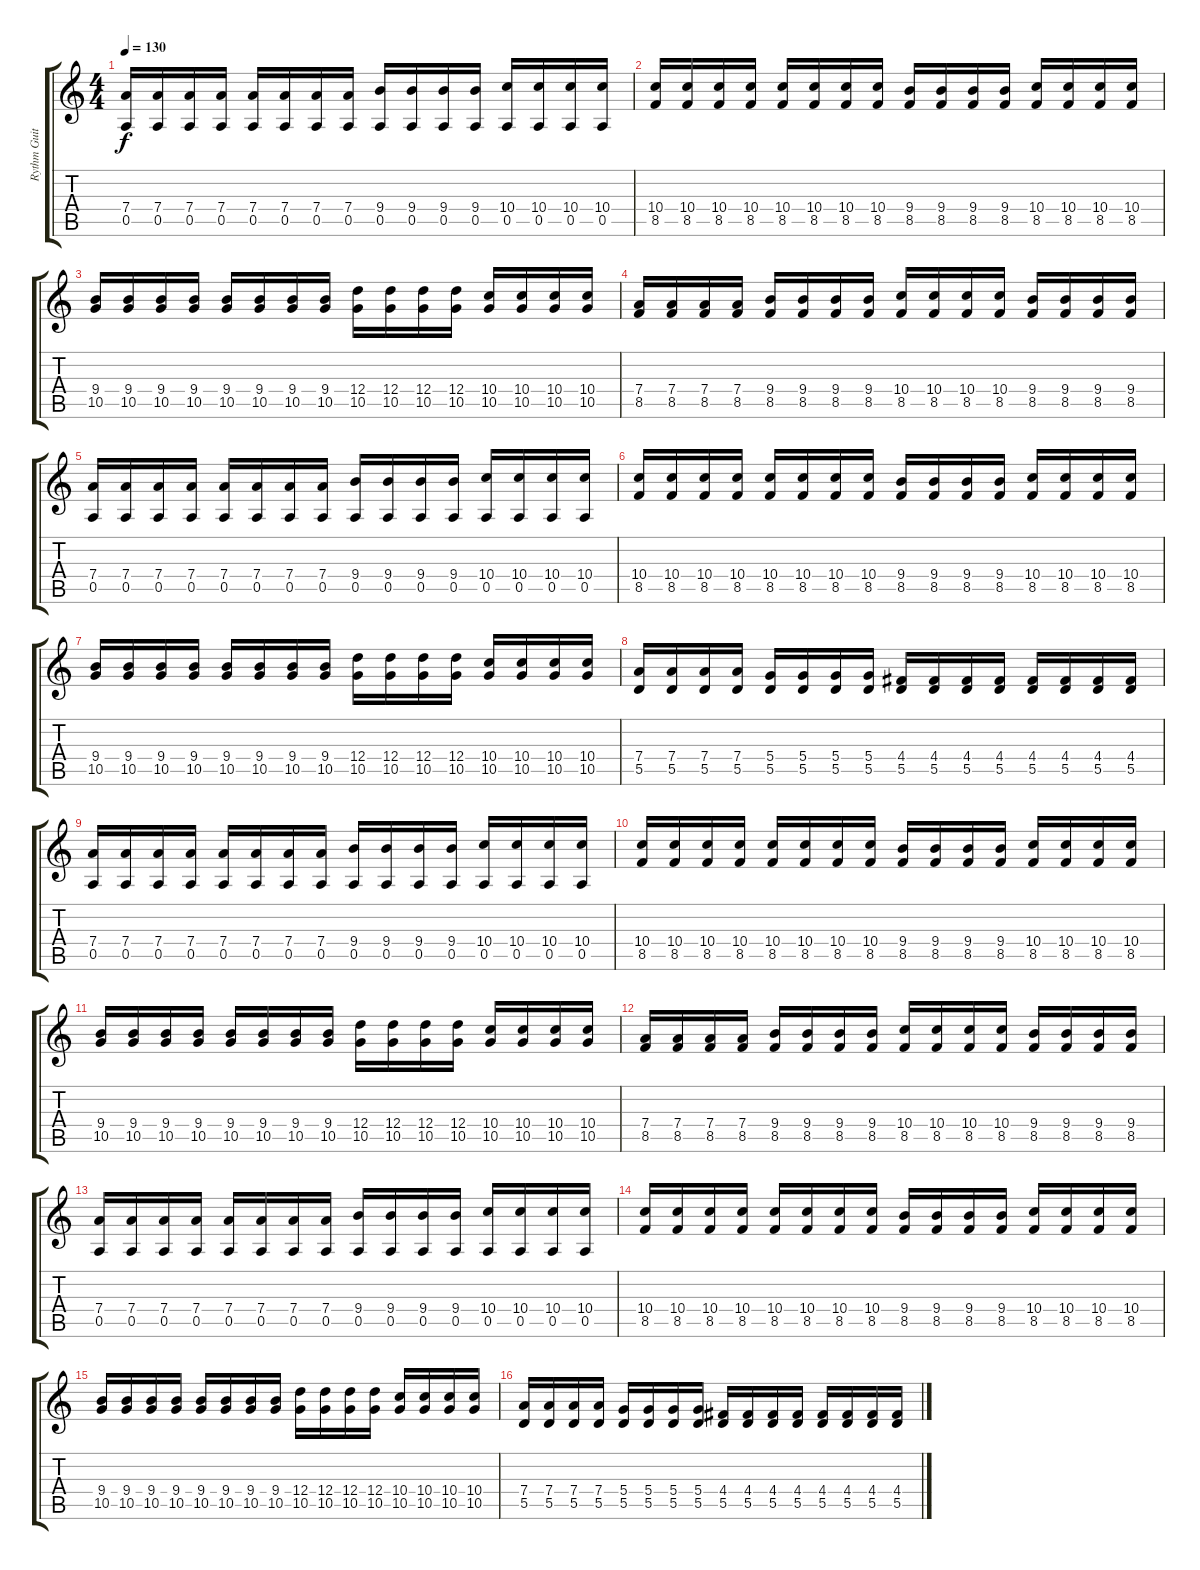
\track ("Rythm Guitar 1" "Rythm Guit") {instrument distortionguitar}
\staff {score tabs}
\tuning (E4 B3 G3 D3 A2 E2) {hide}
\ts (4 4)
\tempo 130
\clef g2
\ks c
(7.4 0.5).16{dy f} (7.4 0.5).16 (7.4 0.5).16 (7.4 0.5).16 (7.4 0.5).16 (7.4 0.5).16 (7.4 0.5).16 (7.4 0.5).16 (9.4 0.5).16 (9.4 0.5).16 (9.4 0.5).16 (9.4 0.5).16 (10.4 0.5).16 (10.4 0.5).16 (10.4 0.5).16 (10.4 0.5).16 |
(10.4 8.5).16 (10.4 8.5).16 (10.4 8.5).16 (10.4 8.5).16 (10.4 8.5).16 (10.4 8.5).16 (10.4 8.5).16 (10.4 8.5).16 (9.4 8.5).16 (9.4 8.5).16 (9.4 8.5).16 (9.4 8.5).16 (10.4 8.5).16 (10.4 8.5).16 (10.4 8.5).16 (10.4 8.5).16 |
(9.4 10.5).16 (9.4 10.5).16 (9.4 10.5).16 (9.4 10.5).16 (9.4 10.5).16 (9.4 10.5).16 (9.4 10.5).16 (9.4 10.5).16 (12.4 10.5).16 (12.4 10.5).16 (12.4 10.5).16 (12.4 10.5).16 (10.4 10.5).16 (10.4 10.5).16 (10.4 10.5).16 (10.4 10.5).16 |
(7.4 8.5).16 (7.4 8.5).16 (7.4 8.5).16 (7.4 8.5).16 (9.4 8.5).16 (9.4 8.5).16 (9.4 8.5).16 (9.4 8.5).16 (10.4 8.5).16 (10.4 8.5).16 (10.4 8.5).16 (10.4 8.5).16 (9.4 8.5).16 (9.4 8.5).16 (9.4 8.5).16 (9.4 8.5).16 |
(7.4 0.5).16 (7.4 0.5).16 (7.4 0.5).16 (7.4 0.5).16 (7.4 0.5).16 (7.4 0.5).16 (7.4 0.5).16 (7.4 0.5).16 (9.4 0.5).16 (9.4 0.5).16 (9.4 0.5).16 (9.4 0.5).16 (10.4 0.5).16 (10.4 0.5).16 (10.4 0.5).16 (10.4 0.5).16 |
(10.4 8.5).16 (10.4 8.5).16 (10.4 8.5).16 (10.4 8.5).16 (10.4 8.5).16 (10.4 8.5).16 (10.4 8.5).16 (10.4 8.5).16 (9.4 8.5).16 (9.4 8.5).16 (9.4 8.5).16 (9.4 8.5).16 (10.4 8.5).16 (10.4 8.5).16 (10.4 8.5).16 (10.4 8.5).16 |
(9.4 10.5).16 (9.4 10.5).16 (9.4 10.5).16 (9.4 10.5).16 (9.4 10.5).16 (9.4 10.5).16 (9.4 10.5).16 (9.4 10.5).16 (12.4 10.5).16 (12.4 10.5).16 (12.4 10.5).16 (12.4 10.5).16 (10.4 10.5).16 (10.4 10.5).16 (10.4 10.5).16 (10.4 10.5).16 |
(7.4 5.5).16 (7.4 5.5).16 (7.4 5.5).16 (7.4 5.5).16 (5.4 5.5).16 (5.4 5.5).16 (5.4 5.5).16 (5.4 5.5).16 (4.4 5.5).16 (4.4 5.5).16 (4.4 5.5).16 (4.4 5.5).16 (4.4 5.5).16 (4.4 5.5).16 (4.4 5.5).16 (4.4 5.5).16 |
(7.4 0.5).16 (7.4 0.5).16 (7.4 0.5).16 (7.4 0.5).16 (7.4 0.5).16 (7.4 0.5).16 (7.4 0.5).16 (7.4 0.5).16 (9.4 0.5).16 (9.4 0.5).16 (9.4 0.5).16 (9.4 0.5).16 (10.4 0.5).16 (10.4 0.5).16 (10.4 0.5).16 (10.4 0.5).16 |
(10.4 8.5).16 (10.4 8.5).16 (10.4 8.5).16 (10.4 8.5).16 (10.4 8.5).16 (10.4 8.5).16 (10.4 8.5).16 (10.4 8.5).16 (9.4 8.5).16 (9.4 8.5).16 (9.4 8.5).16 (9.4 8.5).16 (10.4 8.5).16 (10.4 8.5).16 (10.4 8.5).16 (10.4 8.5).16 |
(9.4 10.5).16 (9.4 10.5).16 (9.4 10.5).16 (9.4 10.5).16 (9.4 10.5).16 (9.4 10.5).16 (9.4 10.5).16 (9.4 10.5).16 (12.4 10.5).16 (12.4 10.5).16 (12.4 10.5).16 (12.4 10.5).16 (10.4 10.5).16 (10.4 10.5).16 (10.4 10.5).16 (10.4 10.5).16 |
(7.4 8.5).16 (7.4 8.5).16 (7.4 8.5).16 (7.4 8.5).16 (9.4 8.5).16 (9.4 8.5).16 (9.4 8.5).16 (9.4 8.5).16 (10.4 8.5).16 (10.4 8.5).16 (10.4 8.5).16 (10.4 8.5).16 (9.4 8.5).16 (9.4 8.5).16 (9.4 8.5).16 (9.4 8.5).16 |
(7.4 0.5).16 (7.4 0.5).16 (7.4 0.5).16 (7.4 0.5).16 (7.4 0.5).16 (7.4 0.5).16 (7.4 0.5).16 (7.4 0.5).16 (9.4 0.5).16 (9.4 0.5).16 (9.4 0.5).16 (9.4 0.5).16 (10.4 0.5).16 (10.4 0.5).16 (10.4 0.5).16 (10.4 0.5).16 |
(10.4 8.5).16 (10.4 8.5).16 (10.4 8.5).16 (10.4 8.5).16 (10.4 8.5).16 (10.4 8.5).16 (10.4 8.5).16 (10.4 8.5).16 (9.4 8.5).16 (9.4 8.5).16 (9.4 8.5).16 (9.4 8.5).16 (10.4 8.5).16 (10.4 8.5).16 (10.4 8.5).16 (10.4 8.5).16 |
(9.4 10.5).16 (9.4 10.5).16 (9.4 10.5).16 (9.4 10.5).16 (9.4 10.5).16 (9.4 10.5).16 (9.4 10.5).16 (9.4 10.5).16 (12.4 10.5).16 (12.4 10.5).16 (12.4 10.5).16 (12.4 10.5).16 (10.4 10.5).16 (10.4 10.5).16 (10.4 10.5).16 (10.4 10.5).16 |
(7.4 5.5).16 (7.4 5.5).16 (7.4 5.5).16 (7.4 5.5).16 (5.4 5.5).16 (5.4 5.5).16 (5.4 5.5).16 (5.4 5.5).16 (4.4 5.5).16 (4.4 5.5).16 (4.4 5.5).16 (4.4 5.5).16 (4.4 5.5).16 (4.4 5.5).16 (4.4 5.5).16 (4.4 5.5).16
